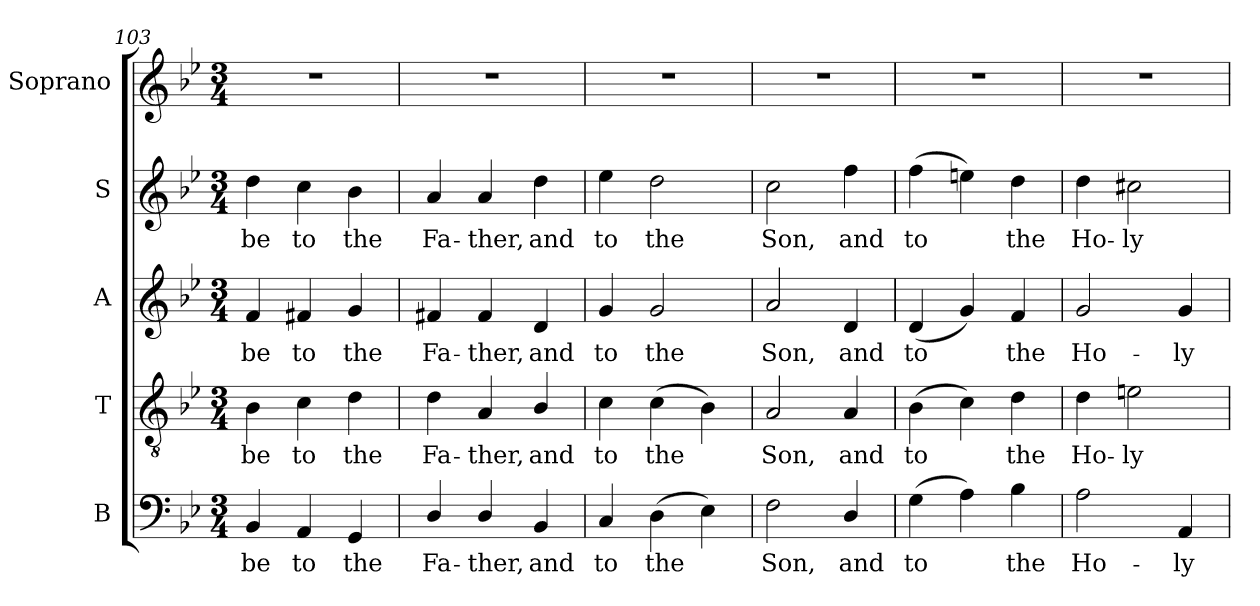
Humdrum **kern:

**kern	**text	**kern	**text	**kern	**text	**kern	**text	**kern
*part5	*part5	*part4	*part4	*part3	*part3	*part2	*part2	*part1
*staff5	*staff5	*staff4	*staff4	*staff3	*staff3	*staff2	*staff2	*staff1
*I"B	*	*I"T	*	*I"A	*	*I"S	*	*I"Soprano
*I'B.	*	*I'T.	*	*I'A.	*	*I'S.	*	*I'S.
*clefF4	*	*clefGv2	*	*clefG2	*	*clefG2	*	*clefG2
*	*	*ITrd7c12	*	*	*	*	*	*
*k[b-e-]	*	*k[b-e-]	*	*k[b-e-]	*	*k[b-e-]	*	*k[b-e-]
*B-:	*	*B-:	*	*B-:	*	*B-:	*	*B-:
*M3/4	*	*M3/4	*	*M3/4	*	*M3/4	*	*M3/4
=103	=103	=103	=103	=103	=103	=103	=103	=103
!	!LO:LY:b:color=#000000	!	!	!	!	!	!	!
!	!	!	!LO:LY:b:color=#000000	!	!	!	!	!
!	!	!	!	!	!LO:LY:b:color=#000000	!	!	!
!	!	!	!	!	!	!	!LO:LY:b:color=#000000	!LO:N:vis=1
4BB-i/	be	4BB-i\	be	4fi/	be	4ddi\	be	2.r
!	!LO:LY:b:color=#000000	!	!	!	!	!	!	!
!	!	!	!LO:LY:b:color=#000000	!	!	!	!	!
!	!	!	!	!	!LO:LY:b:color=#000000	!	!	!
!	!	!	!	!	!	!	!LO:LY:b:color=#000000	!
4AAi/	to	4Ci\	to	4f#Xi/	to	4cci\	to	.
!	!LO:LY:b:color=#000000	!	!	!	!	!	!	!
!	!	!	!LO:LY:b:color=#000000	!	!	!	!	!
!	!	!	!	!	!LO:LY:b:color=#000000	!	!	!
!	!	!	!	!	!	!	!LO:LY:b:color=#000000	!
4GGi/	the	4Di\	the	4gi/	the	4b-i\	the	.
=104	=104	=104	=104	=104	=104	=104	=104	=104
!	!LO:LY:b:color=#000000	!	!	!	!	!	!	!
!	!	!	!LO:LY:b:color=#000000	!	!	!	!	!
!	!	!	!	!	!LO:LY:b:color=#000000	!	!	!
!	!	!	!	!	!	!	!LO:LY:b:color=#000000	!LO:N:vis=1
4Di/	Fa-	4Di\	Fa-	4f#Xi/	Fa-	4ai/	Fa-	2.r
!	!LO:LY:b:color=#000000	!	!	!	!	!	!	!
!	!	!	!LO:LY:b:color=#000000	!	!	!	!	!
!	!	!	!	!	!LO:LY:b:color=#000000	!	!	!
!	!	!	!	!	!	!	!LO:LY:b:color=#000000	!
4Di/	-ther,	4AAi/	-ther,	4f#i/	-ther,	4ai/	-ther,	.
!	!LO:LY:b:color=#000000	!	!	!	!	!	!	!
!	!	!	!LO:LY:b:color=#000000	!	!	!	!	!
!	!	!	!	!	!LO:LY:b:color=#000000	!	!	!
!	!	!	!	!	!	!	!LO:LY:b:color=#000000	!
4BB-i/	and	4BB-i/	and	4di/	and	4ddi\	and	.
=105	=105	=105	=105	=105	=105	=105	=105	=105
!	!LO:LY:b:color=#000000	!	!	!	!	!	!	!
!	!	!	!LO:LY:b:color=#000000	!	!	!	!	!
!	!	!	!	!	!LO:LY:b:color=#000000	!	!	!
!	!	!	!	!	!	!	!LO:LY:b:color=#000000	!LO:N:vis=1
4Ci/	to	4Ci\	to	4gi/	to	4ee-i\	to	2.r
!	!LO:LY:b:color=#000000	!	!	!	!	!	!	!
!	!	!	!LO:LY:b:color=#000000	!	!	!	!	!
!	!	!	!	!	!LO:LY:b:color=#000000	!	!	!
!	!	!	!	!	!	!	!LO:LY:b:color=#000000	!
(4Di\	the	(4Ci\	the	2gi/	the	2ddi\	the	.
4E-i\)	.	4BB-i\)	.	.	.	.	.	.
!!LO:LB:g=z
=106	=106	=106	=106	=106	=106	=106	=106	=106
!	!LO:LY:b:color=#000000	!	!	!	!	!	!	!
!	!	!	!LO:LY:b:color=#000000	!	!	!	!	!
!	!	!	!	!	!LO:LY:b:color=#000000	!	!	!
!	!	!	!	!	!	!	!LO:LY:b:color=#000000	!LO:N:vis=1
2Fi\	Son,	2AAi/	Son,	2ai/	Son,	2cci\	Son,	2.r
!	!LO:LY:b:color=#000000	!	!	!	!	!	!	!
!	!	!	!LO:LY:b:color=#000000	!	!	!	!	!
!	!	!	!	!	!LO:LY:b:color=#000000	!	!	!
!	!	!	!	!	!	!	!LO:LY:b:color=#000000	!
4Di/	and	4AAi/	and	4di/	and	4ffi\	and	.
=107	=107	=107	=107	=107	=107	=107	=107	=107
!	!LO:LY:b:color=#000000	!	!	!	!	!	!	!
!	!	!	!LO:LY:b:color=#000000	!	!	!	!	!
!	!	!	!	!	!LO:LY:b:color=#000000	!	!	!
!	!	!	!	!	!	!	!LO:LY:b:color=#000000	!LO:N:vis=1
(4Gi\	to	(4BB-i\	to	(4di/	to	(4ffi\	to	2.r
4Ai\)	.	4Ci\)	.	4gi/)	.	4eeni\)	.	.
!	!LO:LY:b:color=#000000	!	!	!	!	!	!	!
!	!	!	!LO:LY:b:color=#000000	!	!	!	!	!
!	!	!	!	!	!LO:LY:b:color=#000000	!	!	!
!	!	!	!	!	!	!	!LO:LY:b:color=#000000	!
4B-i\	the	4Di\	the	4fi/	the	4ddi\	the	.
=108	=108	=108	=108	=108	=108	=108	=108	=108
!	!LO:LY:b:color=#000000	!	!	!	!	!	!	!
!	!	!	!LO:LY:b:color=#000000	!	!	!	!	!
!	!	!	!	!	!LO:LY:b:color=#000000	!	!	!
!	!	!	!	!	!	!	!LO:LY:b:color=#000000	!LO:N:vis=1
2Ai\	Ho-	4Di\	Ho-	2gi/	Ho-	4ddi\	Ho-	2.r
!	!	!	!LO:LY:b:color=#000000	!	!	!	!	!
!	!	!	!	!	!	!	!LO:LY:b:color=#000000	!
.	.	2Eni\	-ly	.	.	2cc#Xi\	-ly	.
!	!LO:LY:b:color=#000000	!	!	!	!	!	!	!
!	!	!	!	!	!LO:LY:b:color=#000000	!	!	!
4AAi/	-ly	.	.	4gi/	-ly	.	.	.
=	=	=	=	=	=	=	=	=
*-	*-	*-	*-	*-	*-	*-	*-	*-
